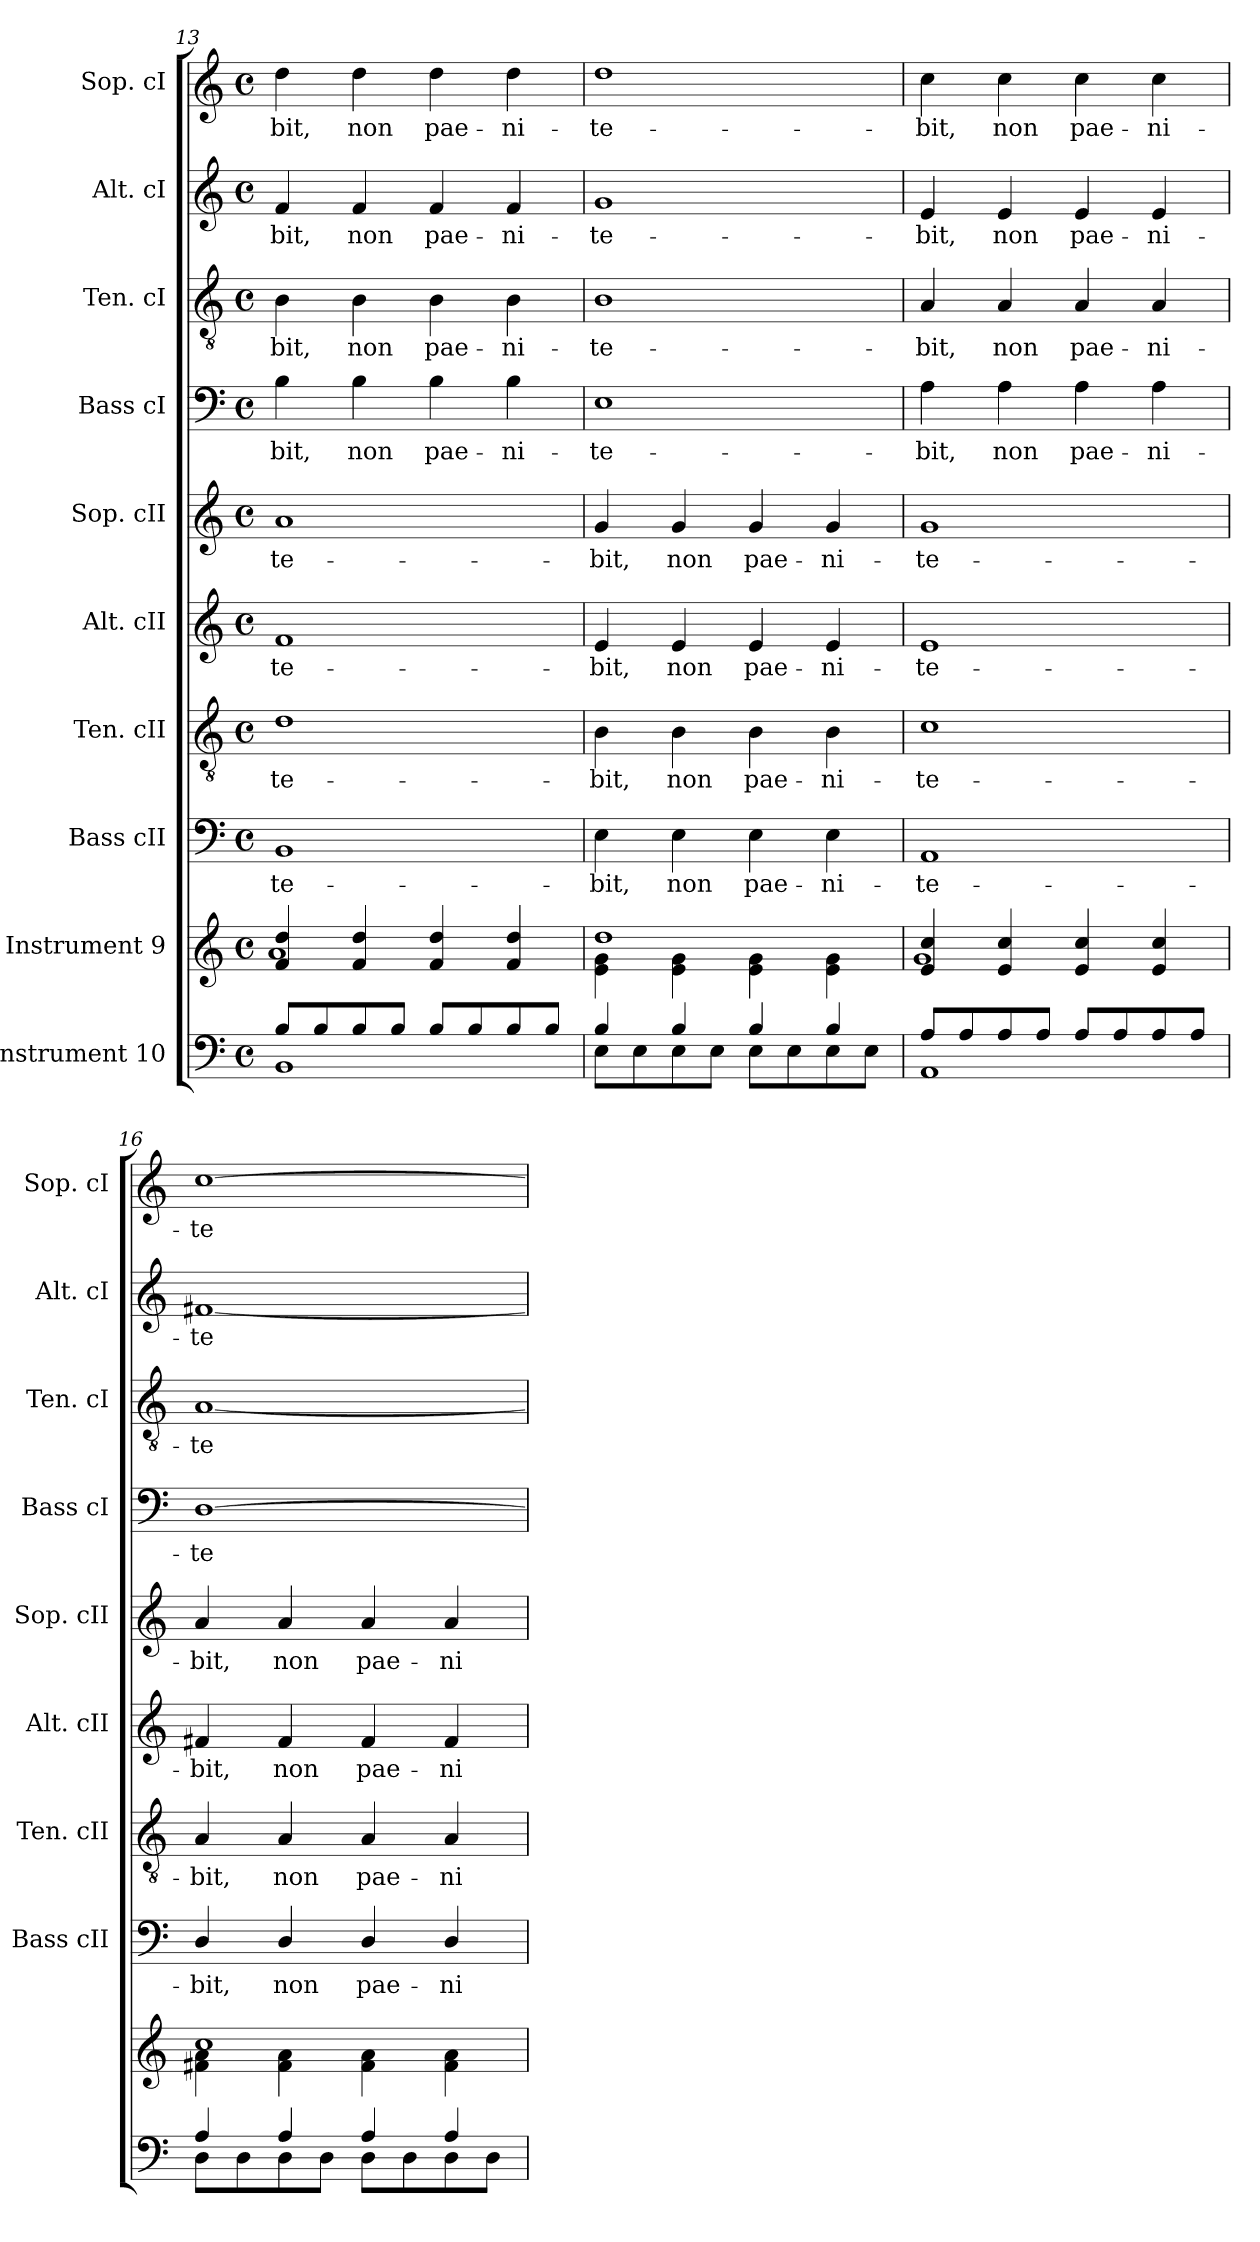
**kern	**kern	**kern	**text	**kern	**text	**kern	**text	**kern	**text	**kern	**text	**kern	**text	**kern	**text	**kern	**text
*part10	*part9	*part8	*part8	*part7	*part7	*part6	*part6	*part5	*part5	*part4	*part4	*part3	*part3	*part2	*part2	*part1	*part1
*staff10	*staff9	*staff8	*staff8	*staff7	*staff7	*staff6	*staff6	*staff5	*staff5	*staff4	*staff4	*staff3	*staff3	*staff2	*staff2	*staff1	*staff1
*I"Instrument 10	*I"Instrument 9	*I"Bass cII	*	*I"Ten. cII	*	*I"Alt. cII	*	*I"Sop. cII	*	*I"Bass cI	*	*I"Ten. cI	*	*I"Alt. cI	*	*I"Sop. cI	*
*	*	*I'Bass cII	*	*I'Ten. cII	*	*I'Alt. cII	*	*I'Sop. cII	*	*I'Bass cI	*	*I'Ten. cI	*	*I'Alt. cI	*	*I'Sop. cI	*
*clefF4	*clefG2	*clefF4	*	*clefGv2	*	*clefG2	*	*clefG2	*	*clefF4	*	*clefGv2	*	*clefG2	*	*clefG2	*
*k[]	*k[]	*k[]	*	*k[]	*	*k[]	*	*k[]	*	*k[]	*	*k[]	*	*k[]	*	*k[]	*
*C:	*C:	*C:	*	*C:	*	*C:	*	*C:	*	*C:	*	*C:	*	*C:	*	*C:	*
*M4/4	*M4/4	*M4/4	*	*M4/4	*	*M4/4	*	*M4/4	*	*M4/4	*	*M4/4	*	*M4/4	*	*M4/4	*
*met(c)	*met(c)	*met(c)	*	*met(c)	*	*met(c)	*	*met(c)	*	*met(c)	*	*met(c)	*	*met(c)	*	*met(c)	*
=13	=13	=13	=13	=13	=13	=13	=13	=13	=13	=13	=13	=13	=13	=13	=13	=13	=13
*^	*^	*	*	*	*	*	*	*	*	*	*	*	*	*	*	*	*
!	!	!	!	!	!LO:LY:b:cj	!	!LO:LY:b:cj	!	!LO:LY:b:cj	!	!LO:LY:b:cj	!	!LO:LY:b:cj	!	!LO:LY:b:cj	!	!LO:LY:b:cj	!	!LO:LY:b:cj
8B/L	1BB	4dd/ 4f/	1a	1BB	-te-	1d	-te-	1f	-te-	1a	-te-	4B\	-bit,	4B\	-bit,	4f/	-bit,	4dd\	-bit,
8B/	.	.	.	.	.	.	.	.	.	.	.	.	.	.	.	.	.	.	.
!	!	!	!	!	!	!	!	!	!	!	!	!	!LO:LY:b:cj	!	!LO:LY:b:cj	!	!LO:LY:b:cj	!	!LO:LY:b:cj
8B/	.	4dd/ 4f/	.	.	.	.	.	.	.	.	.	4B\	non	4B\	non	4f/	non	4dd\	non
8B/J	.	.	.	.	.	.	.	.	.	.	.	.	.	.	.	.	.	.	.
!	!	!	!	!	!	!	!	!	!	!	!	!	!LO:LY:b:cj	!	!LO:LY:b:cj	!	!LO:LY:b:cj	!	!LO:LY:b:cj
8B/L	.	4dd/ 4f/	.	.	.	.	.	.	.	.	.	4B\	pae-	4B\	pae-	4f/	pae-	4dd\	pae-
8B/	.	.	.	.	.	.	.	.	.	.	.	.	.	.	.	.	.	.	.
!	!	!	!	!	!	!	!	!	!	!	!	!	!LO:LY:b:cj	!	!LO:LY:b:cj	!	!LO:LY:b:cj	!	!LO:LY:b:cj
8B/	.	4dd/ 4f/	.	.	.	.	.	.	.	.	.	4B\	-ni-	4B\	-ni-	4f/	-ni-	4dd\	-ni-
8B/J	.	.	.	.	.	.	.	.	.	.	.	.	.	.	.	.	.	.	.
=14	=14	=14	=14	=14	=14	=14	=14	=14	=14	=14	=14	=14	=14	=14	=14	=14	=14	=14	=14
!	!	!	!	!	!LO:LY:b:cj	!	!LO:LY:b:cj	!	!LO:LY:b:cj	!	!LO:LY:b:cj	!	!LO:LY:b:cj	!	!LO:LY:b:cj	!	!LO:LY:b:cj	!	!LO:LY:b:cj
4B/	8E\L	1dd	4g\ 4e\	4E\	-bit,	4B\	-bit,	4e/	-bit,	4g/	-bit,	1E	-te-	1B	-te-	1g	-te-	1dd	-te-
.	8E\	.	.	.	.	.	.	.	.	.	.	.	.	.	.	.	.	.	.
!	!	!	!	!	!LO:LY:b:cj	!	!LO:LY:b:cj	!	!LO:LY:b:cj	!	!LO:LY:b:cj	!	!	!	!	!	!	!	!
4B/	8E\	.	4g\ 4e\	4E\	non	4B\	non	4e/	non	4g/	non	.	.	.	.	.	.	.	.
.	8E\J	.	.	.	.	.	.	.	.	.	.	.	.	.	.	.	.	.	.
!	!	!	!	!	!LO:LY:b:cj	!	!LO:LY:b:cj	!	!LO:LY:b:cj	!	!LO:LY:b:cj	!	!	!	!	!	!	!	!
4B/	8E\L	.	4g\ 4e\	4E\	pae-	4B\	pae-	4e/	pae-	4g/	pae-	.	.	.	.	.	.	.	.
.	8E\	.	.	.	.	.	.	.	.	.	.	.	.	.	.	.	.	.	.
!	!	!	!	!	!LO:LY:b:cj	!	!LO:LY:b:cj	!	!LO:LY:b:cj	!	!LO:LY:b:cj	!	!	!	!	!	!	!	!
4B/	8E\	.	4g\ 4e\	4E\	-ni-	4B\	-ni-	4e/	-ni-	4g/	-ni-	.	.	.	.	.	.	.	.
.	8E\J	.	.	.	.	.	.	.	.	.	.	.	.	.	.	.	.	.	.
=15	=15	=15	=15	=15	=15	=15	=15	=15	=15	=15	=15	=15	=15	=15	=15	=15	=15	=15	=15
!	!	!	!	!	!LO:LY:b:cj	!	!LO:LY:b:cj	!	!LO:LY:b:cj	!	!LO:LY:b:cj	!	!LO:LY:b:cj	!	!LO:LY:b:cj	!	!LO:LY:b:cj	!	!LO:LY:b:cj
8A/L	1AA	4cc/ 4e/	1g	1AA	-te-	1c	-te-	1e	-te-	1g	-te-	4A\	-bit,	4A/	-bit,	4e/	-bit,	4cc\	-bit,
8A/	.	.	.	.	.	.	.	.	.	.	.	.	.	.	.	.	.	.	.
!	!	!	!	!	!	!	!	!	!	!	!	!	!LO:LY:b:cj	!	!LO:LY:b:cj	!	!LO:LY:b:cj	!	!LO:LY:b:cj
8A/	.	4cc/ 4e/	.	.	.	.	.	.	.	.	.	4A\	non	4A/	non	4e/	non	4cc\	non
8A/J	.	.	.	.	.	.	.	.	.	.	.	.	.	.	.	.	.	.	.
!	!	!	!	!	!	!	!	!	!	!	!	!	!LO:LY:b:cj	!	!LO:LY:b:cj	!	!LO:LY:b:cj	!	!LO:LY:b:cj
8A/L	.	4cc/ 4e/	.	.	.	.	.	.	.	.	.	4A\	pae-	4A/	pae-	4e/	pae-	4cc\	pae-
8A/	.	.	.	.	.	.	.	.	.	.	.	.	.	.	.	.	.	.	.
!	!	!	!	!	!	!	!	!	!	!	!	!	!LO:LY:b:cj	!	!LO:LY:b:cj	!	!LO:LY:b:cj	!	!LO:LY:b:cj
8A/	.	4cc/ 4e/	.	.	.	.	.	.	.	.	.	4A\	-ni-	4A/	-ni-	4e/	-ni-	4cc\	-ni-
8A/J	.	.	.	.	.	.	.	.	.	.	.	.	.	.	.	.	.	.	.
=16	=16	=16	=16	=16	=16	=16	=16	=16	=16	=16	=16	=16	=16	=16	=16	=16	=16	=16	=16
!	!	!	!	!	!LO:LY:b:cj	!	!LO:LY:b:cj	!	!LO:LY:b:cj	!	!LO:LY:b:cj	!	!LO:LY:b:cj	!	!LO:LY:b:cj	!	!LO:LY:b:cj	!	!LO:LY:b:cj
4A/	8D\L	1cc	4a\ 4f#X\	4D/	-bit,	4A/	-bit,	4f#X/	-bit,	4a/	-bit,	[<1D	-te-	[<1A	-te-	[<1f#X	-te-	[>1cc	-te-
.	8D\	.	.	.	.	.	.	.	.	.	.	.	.	.	.	.	.	.	.
!	!	!	!	!	!LO:LY:b:cj	!	!LO:LY:b:cj	!	!LO:LY:b:cj	!	!LO:LY:b:cj	!	!	!	!	!	!	!	!
4A/	8D\	.	4a\ 4f#\	4D/	non	4A/	non	4f#/	non	4a/	non	.	.	.	.	.	.	.	.
.	8D\J	.	.	.	.	.	.	.	.	.	.	.	.	.	.	.	.	.	.
!	!	!	!	!	!LO:LY:b:cj	!	!LO:LY:b:cj	!	!LO:LY:b:cj	!	!LO:LY:b:cj	!	!	!	!	!	!	!	!
4A/	8D\L	.	4a\ 4f#\	4D/	pae-	4A/	pae-	4f#/	pae-	4a/	pae-	.	.	.	.	.	.	.	.
.	8D\	.	.	.	.	.	.	.	.	.	.	.	.	.	.	.	.	.	.
!	!	!	!	!	!LO:LY:b:cj	!	!LO:LY:b:cj	!	!LO:LY:b:cj	!	!LO:LY:b:cj	!	!	!	!	!	!	!	!
4A/	8D\	.	4a\ 4f#\	4D/	-ni-	4A/	-ni-	4f#/	-ni-	4a/	-ni-	.	.	.	.	.	.	.	.
.	8D\J	.	.	.	.	.	.	.	.	.	.	.	.	.	.	.	.	.	.
*v	*v	*	*	*	*	*	*	*	*	*	*	*	*	*	*	*	*	*	*
*	*v	*v	*	*	*	*	*	*	*	*	*	*	*	*	*	*	*	*
=	=	=	=	=	=	=	=	=	=	=	=	=	=	=	=	=	=
*-	*-	*-	*-	*-	*-	*-	*-	*-	*-	*-	*-	*-	*-	*-	*-	*-	*-
